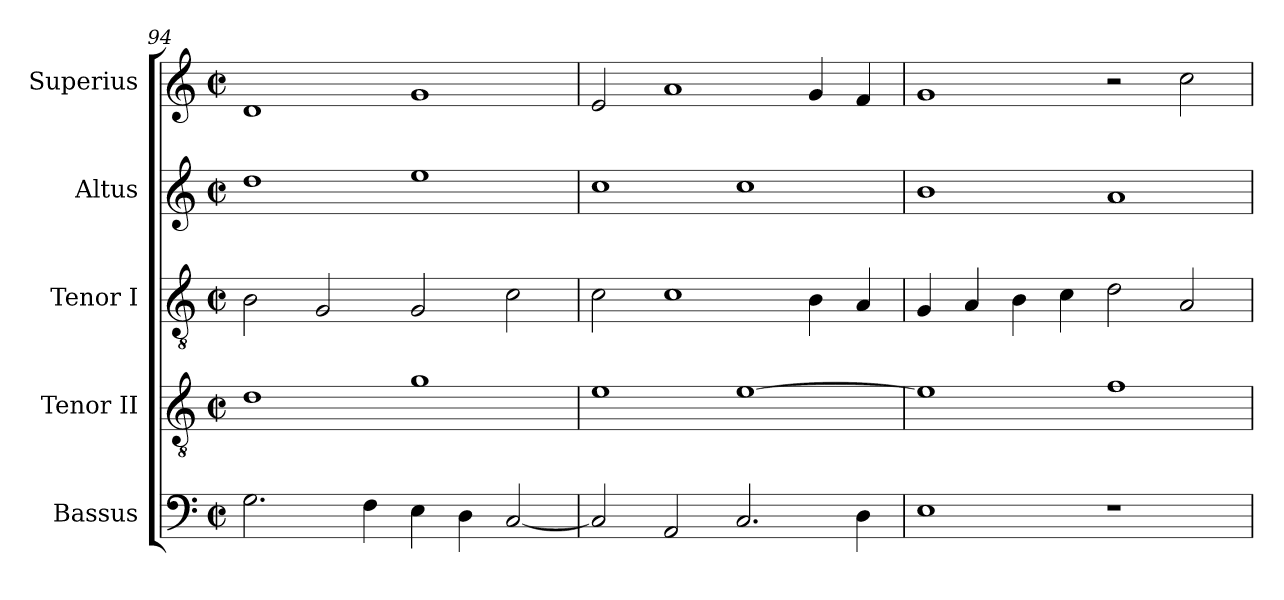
**kern	**kern	**kern	**kern	**kern
*part5	*part4	*part3	*part2	*part1
*staff5	*staff4	*staff3	*staff2	*staff1
*I"Bassus	*I"Tenor II	*I"Tenor I	*I"Altus	*I"Superius
*I'B.	*	*	*	*I'S.
*clefF4	*clefGv2	*clefGv2	*clefG2	*clefG2
*	*ITrd7c12	*ITrd7c12	*	*
*k[]	*k[]	*k[]	*k[]	*k[]
*C:	*C:	*C:	*C:	*C:
*M2/2	*M2/2	*M2/2	*M2/2	*M2/2
*met(c|)	*met(c|)	*met(c|)	*met(c|)	*met(c|)
=94	=94	=94	=94	=94
2.Gi\	1Di	2BBi\	1ddi	1di
.	.	2GGi/	.	.
4Fi\	.	.	.	.
4Ei\	1Gi	2GGi/	1eei	1gi
4Di\	.	.	.	.
[<2Ci/	.	2Ci\	.	.
!!LO:LB:g=z
=95	=95	=95	=95	=95
2Ci/]	1Ei	2Ci\	1cci	2ei/
2AAi/	.	1Ci	.	1ai
2.Ci/	[>1Ei	.	1cci	.
.	.	4BBi\	.	4gi/
4Di\	.	4AAi/	.	4fi/
=96	=96	=96	=96	=96
1Ei	1Ei]	4GGi/	1bi	1gi
.	.	4AAi/	.	.
.	.	4BBi\	.	.
.	.	4Ci\	.	.
1r	1Fi	2Di\	1ai	2r
.	.	2AAi/	.	2cci\
=	=	=	=	=
*-	*-	*-	*-	*-
